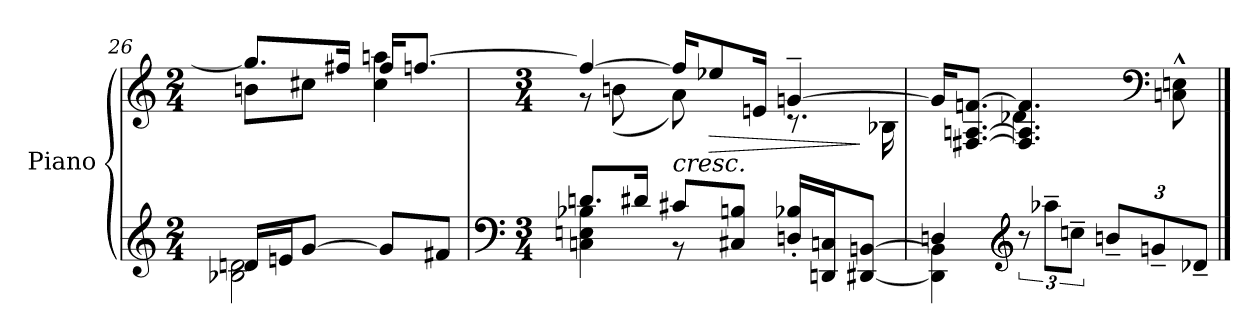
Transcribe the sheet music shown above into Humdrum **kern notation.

**kern	**kern	**dynam
*part1	*part1	*part1
*staff2	*staff1	*staff1/2
*I"Piano	*	*
*I'Pno.	*	*
*clefG2	*clefG2	*
*k[]	*k[]	*
*M2/4	*M2/4	*
=26	=26	=26
*^	*^	*
16dn/LL	2B-X\ 2d\	8.gg#/L]	8bn\L	.
16en/J	.	.	.	.
[8g/J	.	.	8cc#X\J	.
.	.	16ff#X/Jk	.	.
8gn/L]	.	16ff#/KL	4cc#\ 4aan\	.
.	.	[8.ffn/J	.	.
8f#X/J	.	.	.	.
!!LO:LB:g=z	!!
=27	=27	=27	=27	=27
*clefF4	*	*	*	*
*M3/4	*	*M3/4	*	*
8.dn/L	4Cn\ 4En\ 4B-X\	4ffn/_	8r	.
.	.	.	(<8bn\	.
16d#X/Jk	.	.	.	.
!	!	!	!	!LO:HP:b
8c#X/L	8r	16ff/KL]	8a\)	<
!	!	!	!	!LO:HP:b
.	.	8ee-X/	.	>
8C#X/ 8Bn/J	4.ryy	.	8ryy	.
.	.	16en/Jk	.	[
16Dn/' 16B-X/'LL	.	[4gn~/	8.r	.
16DDn/ 16Cn/J	.	.	.	.
[8DD#X/ [8BBn/J	.	.	.	]
.	.	.	(<16B-X\	.
=28	=28	=28	=28	=28
4Dn/)	4DD#\] 4BB\]	16g/KL]	4ryy	.
.	.	[8.F#X/ [8.An/ [8.fn/J	.	.
*clefG2	*	*	*	*
12r	2ryy	4.F#/] 4.A/] 4.f/]	4d-X\	.
12aa-X~\L	.	.	.	.
12ccn~\J	.	.	.	.
*Xbrackettup	*	*	*	*
12bn~/L	.	.	4ryy	.
12gn~/	.	.	.	.
*	*	*clefF4	*	*
.	.	8Cn\^^ 8En\^^	.	.
12d-X~/J	.	.	.	.
*v	*v	*	*	*
*	*v	*v	*
==	==	==
*-	*-	*-
